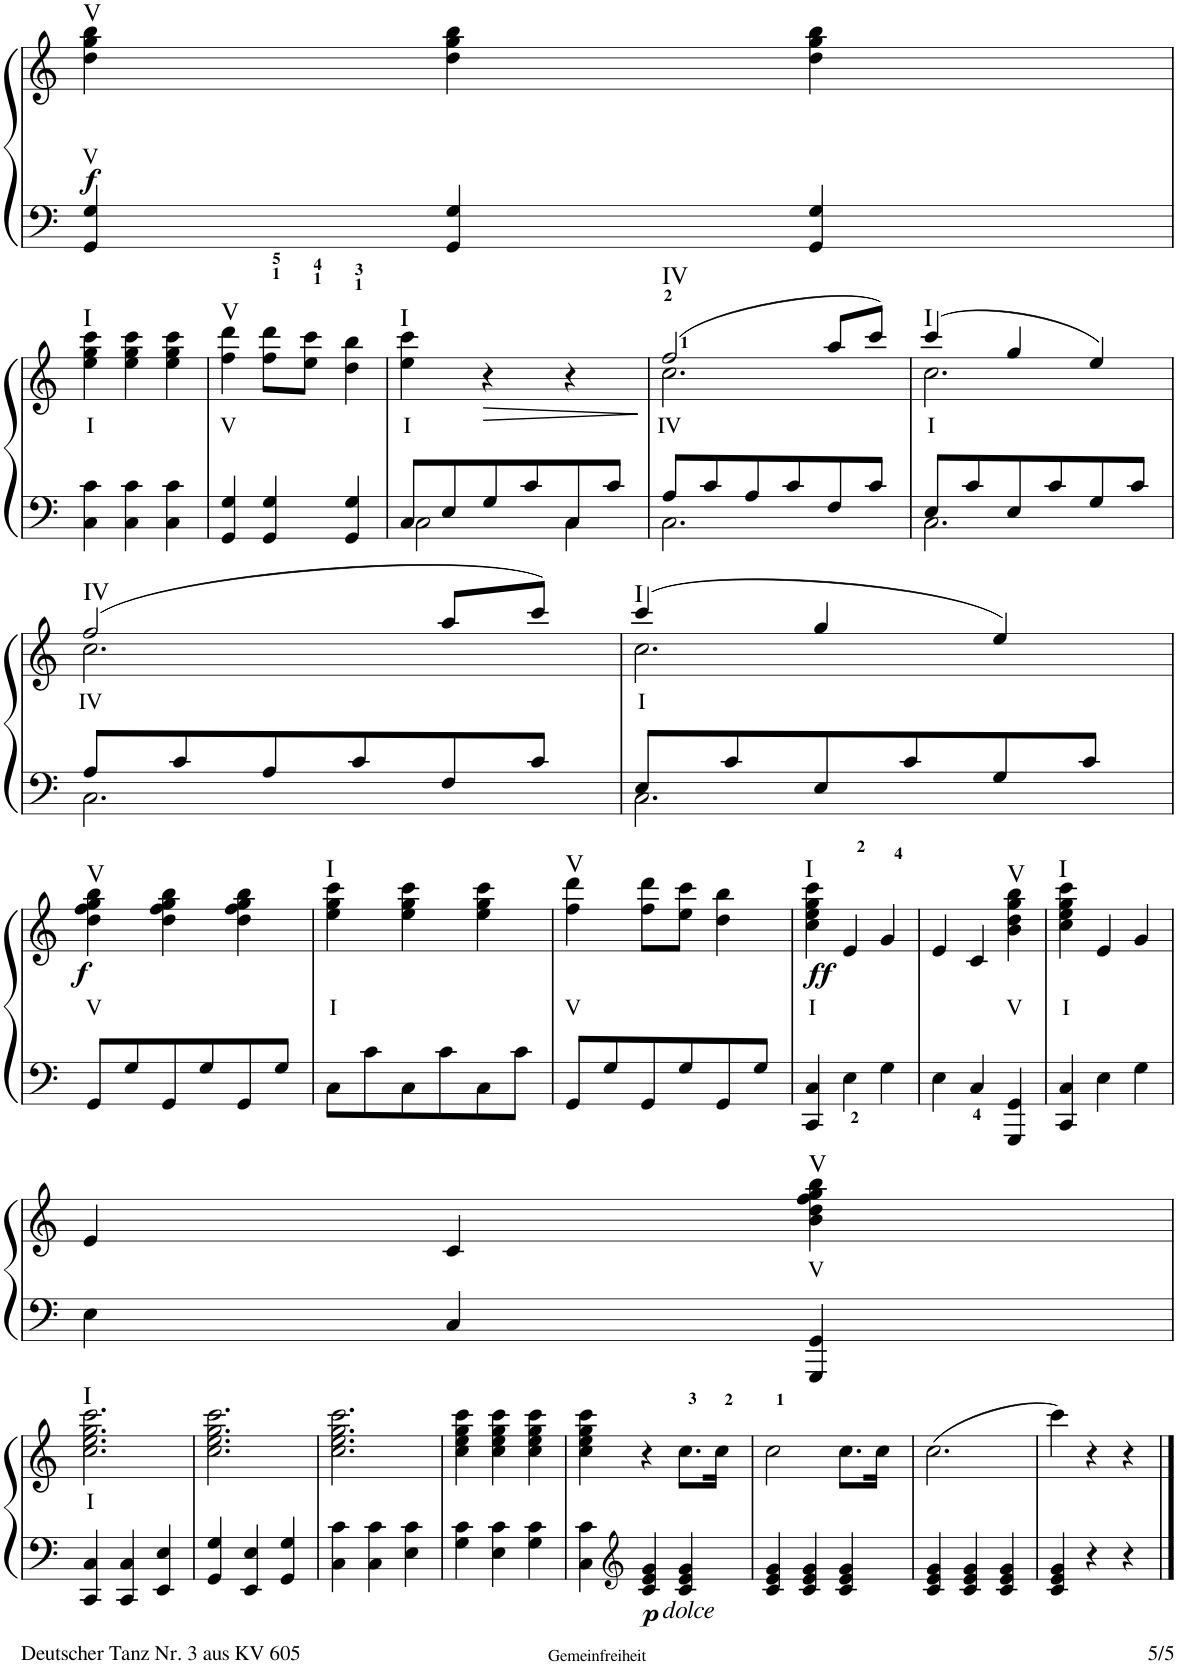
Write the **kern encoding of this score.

**kern	**kern	**text	**dynam	**harte
*part1	*part1	*part1	*part1	*part1
*staff2	*staff1	*staff1	*staff1/2	*
*I"Piano	*	*	*	*
*I'Pno.	*	*	*	*
!!LO:PB:g=z
*clefF4	*clefG2	*	*	*
*k[]	*k[]	*	*	*
*M3/4	*M3/4	*	*	*
=62	=62	=62	=62	=62
!	!	!LO:LY:b	!LO:DY:b	!LO:H:kt=V
4GG/ 4G/	4dd\ 4gg\ 4bb\	V	f	N
4GG/ 4G/	4dd\ 4gg\ 4bb\	.	.	.
4GG/ 4G/	4dd\ 4gg\ 4bb\	.	.	.
!!LO:LB:g=z
=63	=63	=63	=63	=63
!	!	!LO:LY:b	!	!LO:H:kt=I
4C\ 4c\	4ee\ 4gg\ 4ccc\	I	.	N
4C\ 4c\	4ee\ 4gg\ 4ccc\	.	.	.
4C\ 4c\	4ee\ 4gg\ 4ccc\	.	.	.
=64	=64	=64	=64	=64
!	!	!LO:LY:b	!	!LO:H:kt=V
4GG/ 4G/	4ff\ 4ddd\	V	.	N
4GG/ 4G/	8ff\ 8ddd\L	.	.	.
.	8ee\ 8ccc\J	.	.	.
4GG/ 4G/	4dd\ 4bb\	.	.	.
=65	=65	=65	=65	=65
*^	*	*	*	*
!	!	!	!LO:LY:b	!	!LO:H:kt=I
8C/L	2C\	4ee\ 4ccc\	I	.	N
8E/	.	.	.	.	.
!	!	!	!	!LO:HP:b	!
8G/	.	4r	.	>	.
8c/	.	.	.	.	.
8C/	4C\	4r	.	.	.
8c/J	.	.	.	.	.
*v	*v	*	*	*	*
.	.	.	]	.
=66	=66	=66	=66	=66
*^	*	*	*	*
!	!	!	!LO:LY:b	!	!LO:H:kt=IV
*	*	*^	*	*	*
8A/L	2.C\	(2ff/	2.cc\	IV	.	N
8c/	.	.	.	.	.	.
8A/	.	.	.	.	.	.
8c/	.	.	.	.	.	.
8F/	.	8aa/L	.	.	.	.
8c/J	.	8ccc/J)	.	.	.	.
=67	=67	=67	=67	=67	=67	=67
!	!	!	!	!LO:LY:b	!	!LO:H:kt=I
8E/L	2.C\	(4ccc/	2.cc\	I	.	N
8c/	.	.	.	.	.	.
8E/	.	4gg/	.	.	.	.
8c/	.	.	.	.	.	.
8G/	.	4ee/)	.	.	.	.
8c/J	.	.	.	.	.	.
!!LO:LB:g=z	!!
=68	=68	=68	=68	=68	=68	=68
!	!	!	!	!LO:LY:b	!	!LO:H:kt=IV
8A/L	2.C\	(2ff/	2.cc\	IV	.	N
8c/	.	.	.	.	.	.
8A/	.	.	.	.	.	.
8c/	.	.	.	.	.	.
8F/	.	8aa/L	.	.	.	.
8c/J	.	8ccc/J)	.	.	.	.
=69	=69	=69	=69	=69	=69	=69
!	!	!	!	!LO:LY:b	!	!LO:H:kt=I
8E/L	2.C\	(4ccc/	2.cc\	I	.	N
8c/	.	.	.	.	.	.
8E/	.	4gg/	.	.	.	.
8c/	.	.	.	.	.	.
8G/	.	4ee/)	.	.	.	.
8c/J	.	.	.	.	.	.
*v	*v	*	*	*	*	*
*	*v	*v	*	*	*
!!LO:LB:g=z
=70	=70	=70	=70	=70
!	!	!LO:LY:b	!LO:DY:b	!LO:H:kt=V
8GG/L	4dd\ 4ff\ 4gg\ 4bb\	V	f	N
8G/	.	.	.	.
8GG/	4dd\ 4ff\ 4gg\ 4bb\	.	.	.
8G/	.	.	.	.
8GG/	4dd\ 4ff\ 4gg\ 4bb\	.	.	.
8G/J	.	.	.	.
=71	=71	=71	=71	=71
!	!	!LO:LY:b	!	!LO:H:kt=I
8C\L	4ee\ 4gg\ 4ccc\	I	.	N
8c\	.	.	.	.
8C\	4ee\ 4gg\ 4ccc\	.	.	.
8c\	.	.	.	.
8C\	4ee\ 4gg\ 4ccc\	.	.	.
8c\J	.	.	.	.
=72	=72	=72	=72	=72
!	!	!LO:LY:b	!	!LO:H:kt=V
8GG/L	4ff\ 4ddd\	V	.	N
8G/	.	.	.	.
8GG/	8ff\ 8ddd\L	.	.	.
8G/	8ee\ 8ccc\J	.	.	.
8GG/	4dd\ 4bb\	.	.	.
8G/J	.	.	.	.
=73	=73	=73	=73	=73
!	!	!LO:LY:b	!LO:DY:b	!LO:H:kt=I
4CC/ 4C/	4cc\ 4ee\ 4gg\ 4ccc\	I	ff	N
4E\	4e/	.	.	.
4G\	4g/	.	.	.
=74	=74	=74	=74	=74
4E\	4e/	.	.	.
4C/	4c/	.	.	.
!	!	!LO:LY:b	!	!LO:H:kt=V
4GGG/ 4GG/	4b\ 4dd\ 4gg\ 4bb\	V	.	N
=75	=75	=75	=75	=75
!	!	!LO:LY:b	!	!LO:H:kt=I
4CC/ 4C/	4cc\ 4ee\ 4gg\ 4ccc\	I	.	N
4E\	4e/	.	.	.
4G\	4g/	.	.	.
!!LO:LB:g=z
=76	=76	=76	=76	=76
4E\	4e/	.	.	.
4C/	4c/	.	.	.
!	!	!LO:LY:b	!	!LO:H:kt=V
4GGG/ 4GG/	4b\ 4dd\ 4ff\ 4gg\ 4bb\	V	.	N
!!LO:LB:g=z
=77	=77	=77	=77	=77
!	!	!LO:LY:b	!	!LO:H:kt=I
4CC/ 4C/	2.cc\ 2.ee\ 2.gg\ 2.ccc\	I	.	N
4CC/ 4C/	.	.	.	.
4EE/ 4E/	.	.	.	.
=78	=78	=78	=78	=78
4GG/ 4G/	2.cc\ 2.ee\ 2.gg\ 2.ccc\	.	.	.
4EE/ 4E/	.	.	.	.
4GG/ 4G/	.	.	.	.
=79	=79	=79	=79	=79
4C\ 4c\	2.cc\ 2.ee\ 2.gg\ 2.ccc\	.	.	.
4C\ 4c\	.	.	.	.
4E\ 4c\	.	.	.	.
=80	=80	=80	=80	=80
4G\ 4c\	4cc\ 4ee\ 4gg\ 4ccc\	.	.	.
4E\ 4c\	4cc\ 4ee\ 4gg\ 4ccc\	.	.	.
4G\ 4c\	4cc\ 4ee\ 4gg\ 4ccc\	.	.	.
=81	=81	=81	=81	=81
4C\ 4c\	4cc\ 4ee\ 4gg\ 4ccc\	.	.	.
*clefG2	*	*	*	*
!	!	!	!LO:DY:b=2	!
4c/ 4e/ 4g/	4r	.	p	.
!LO:TX:b:i:t=dolce	!	!	!	!
4c/ 4e/ 4g/	8.cc\L	.	.	.
.	16cc\Jk	.	.	.
=82	=82	=82	=82	=82
4c/ 4e/ 4g/	2cc\	.	.	.
4c/ 4e/ 4g/	.	.	.	.
4c/ 4e/ 4g/	8.cc\L	.	.	.
.	16cc\Jk	.	.	.
=83	=83	=83	=83	=83
4c/ 4e/ 4g/	(2.cc\	.	.	.
4c/ 4e/ 4g/	.	.	.	.
4c/ 4e/ 4g/	.	.	.	.
=84	=84	=84	=84	=84
4c/ 4e/ 4g/	4ccc\)	.	.	.
4r	4r	.	.	.
4r	4r	.	.	.
==	==	==	==	==
*-	*-	*-	*-	*-
